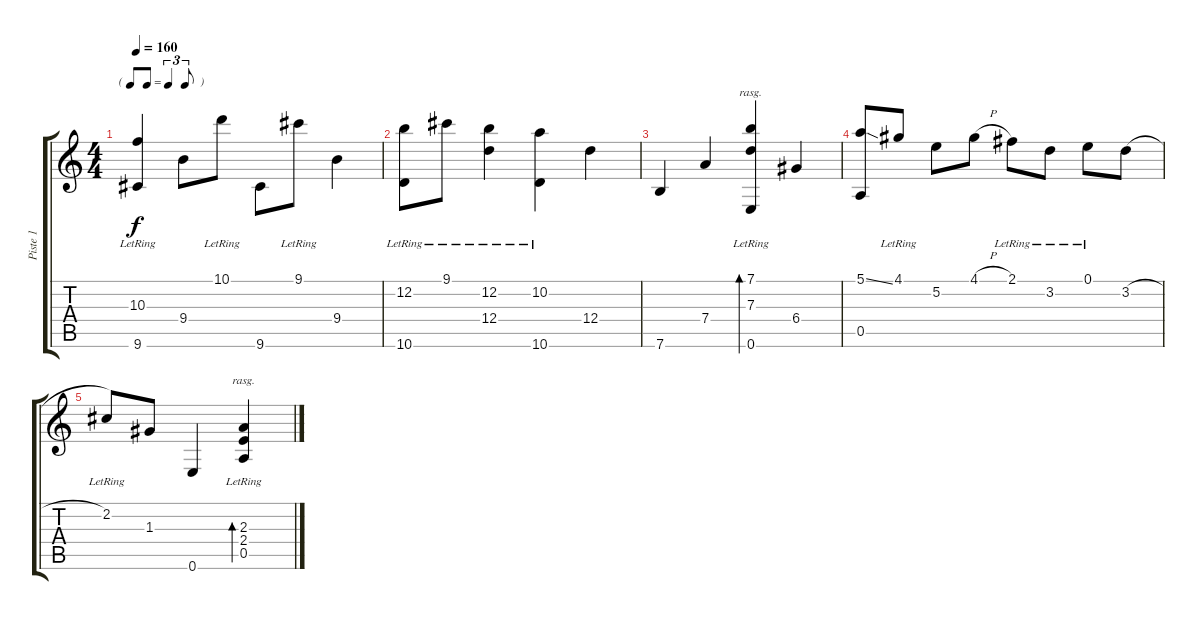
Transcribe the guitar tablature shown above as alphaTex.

\track ("Piste 1" "Piste 1") {instrument acousticguitarnylon}
\staff {score tabs}
\tuning (E4 B3 G3 D3 A2 E2) {hide}
\ts (4 4)
\tf triplet8th
\tempo 160
\clef g2
\ks c
(10.3{lr} 9.6).4{dy f} 9.4.8 10.1{lr}.8 9.6.8 9.1{lr}.8 9.4.4 |
(12.2{lr} 10.6).8 9.1{lr}.8 (12.2{lr} 12.4).4 (10.2{lr} 10.6).4 12.4.4 |
7.6.4 7.4.4 (7.1{lr} 7.3{lr} 0.6).4{bd 480 rasg ii} 6.4.4 |
(5.1{ss} 0.5).8 4.1{lr}.8 5.2.8 4.1{h}.8 2.1{lr}.8 3.2{lr}.8 0.1{lr}.8 3.2{h}.8 |
2.2{lr}.8 1.3.8 0.6.4 (2.3{lr} 2.4 0.5).4{bd 480 rasg ii}
